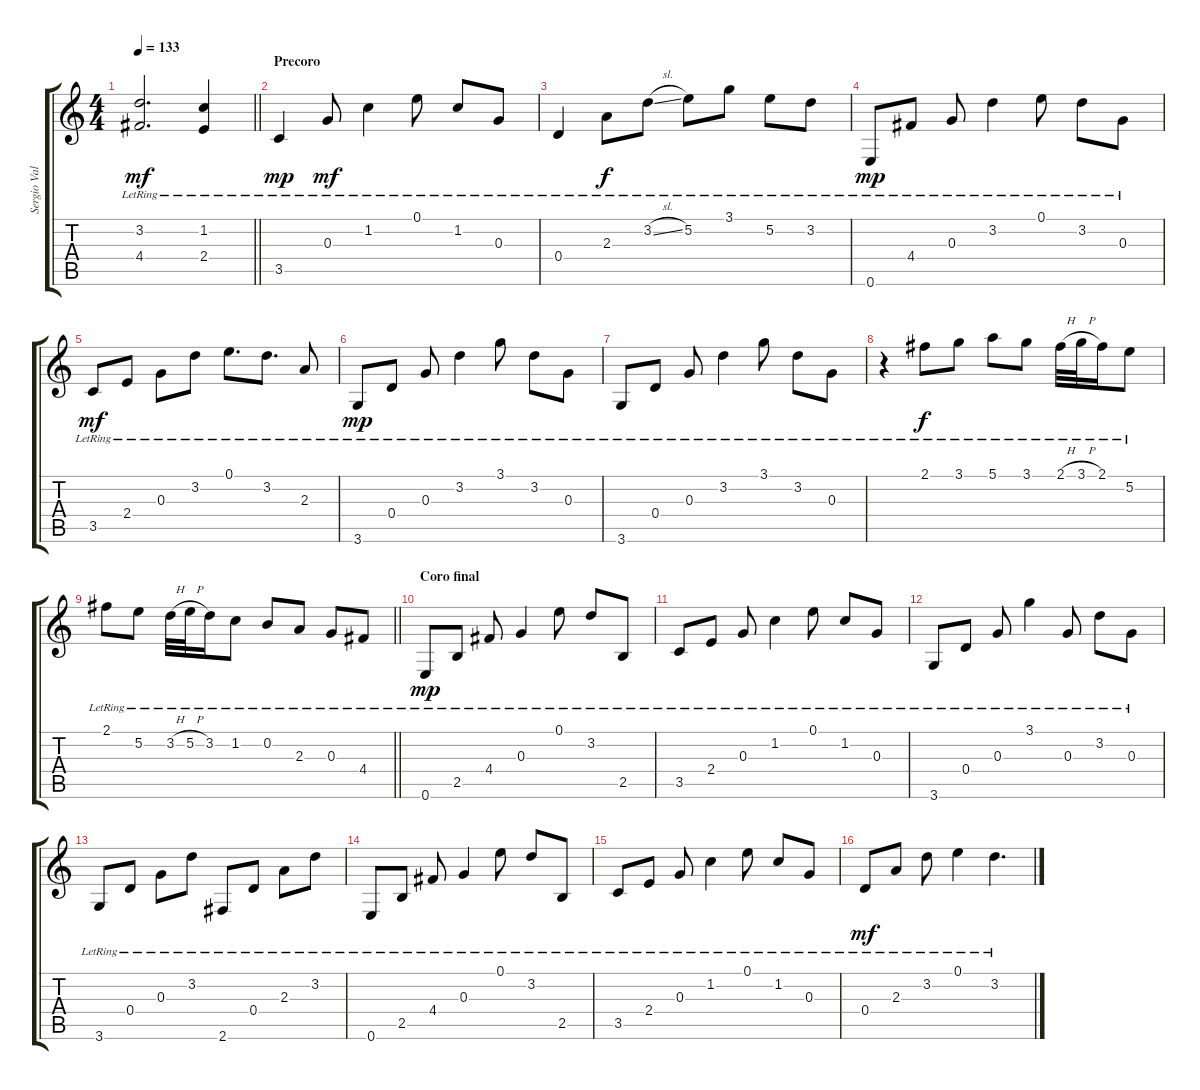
\track ("Sergio Vallín" "Sergio Val") {instrument acousticguitarnylon}
\staff {score tabs}
\tuning (E4 B3 G3 D3 A2 E2) {hide}
\ts (4 4)
\tempo 133
\clef g2
\barLineRight lightlight
\ks c
(3.2{lr} 4.4{lr}).2{d dy mf} (1.2{lr} 2.4{lr}).4 |
\section ("" "Precoro")
3.5{lr}.4{dy mp} 0.3{lr}.8{dy mf} 1.2{lr}.4 0.1{lr}.8 1.2{lr}.8 0.3{lr}.8 |
0.4{lr}.4 2.3{lr}.8{dy f} 3.2{sl lr}.8 5.2{lr}.8 3.1{lr}.8 5.2{lr}.8 3.2{lr}.8 |
0.6{lr}.8{dy mp} 4.4{lr}.8 0.3{lr}.8 3.2{lr}.4 0.1{lr}.8 3.2{lr}.8 0.3{lr}.8 |
3.5{lr}.8{dy mf} 2.4{lr}.8 0.3{lr}.8 3.2{lr}.8 0.1{lr}.8{d} 3.2{lr}.8{d} 2.3{lr}.8 |
3.6{lr}.8{dy mp} 0.4{lr}.8 0.3{lr}.8 3.2{lr}.4 3.1{lr}.8 3.2{lr}.8 0.3{lr}.8 |
3.6{lr}.8 0.4{lr}.8 0.3{lr}.8 3.2{lr}.4 3.1{lr}.8 3.2{lr}.8 0.3{lr}.8 |
r.4 2.1{lr}.8{dy f} 3.1{lr}.8 5.1{lr}.8 3.1{lr}.8 2.1{h lr}.32 3.1{h lr}.32 2.1{lr}.16 5.2{lr}.8 |
\barLineRight lightlight
2.1{lr}.8 5.2{lr}.8 3.2{h lr}.32 5.2{h lr}.32 3.2{lr}.16 1.2{lr}.8 0.2{lr}.8 2.3{lr}.8 0.3{lr}.8 4.4{lr}.8 |
\section ("" "Coro final")
0.6{lr}.8{dy mp} 2.5{lr}.8 4.4{lr}.8 0.3{lr}.4 0.1{lr}.8 3.2{lr}.8 2.5{lr}.8 |
3.5{lr}.8 2.4{lr}.8 0.3{lr}.8 1.2{lr}.4 0.1{lr}.8 1.2{lr}.8 0.3{lr}.8 |
3.6{lr}.8 0.4{lr}.8 0.3{lr}.8 3.1{lr}.4 0.3{lr}.8 3.2{lr}.8 0.3{lr}.8 |
3.6{lr}.8 0.4{lr}.8 0.3{lr}.8 3.2{lr}.8 2.6{lr}.8 0.4{lr}.8 2.3{lr}.8 3.2{lr}.8 |
0.6{lr}.8 2.5{lr}.8 4.4{lr}.8 0.3{lr}.4 0.1{lr}.8 3.2{lr}.8 2.5{lr}.8 |
3.5{lr}.8 2.4{lr}.8 0.3{lr}.8 1.2{lr}.4 0.1{lr}.8 1.2{lr}.8 0.3{lr}.8 |
0.4{lr}.8{dy mf} 2.3{lr}.8 3.2{lr}.8 0.1{lr}.4 3.2{lr}.4{d}
